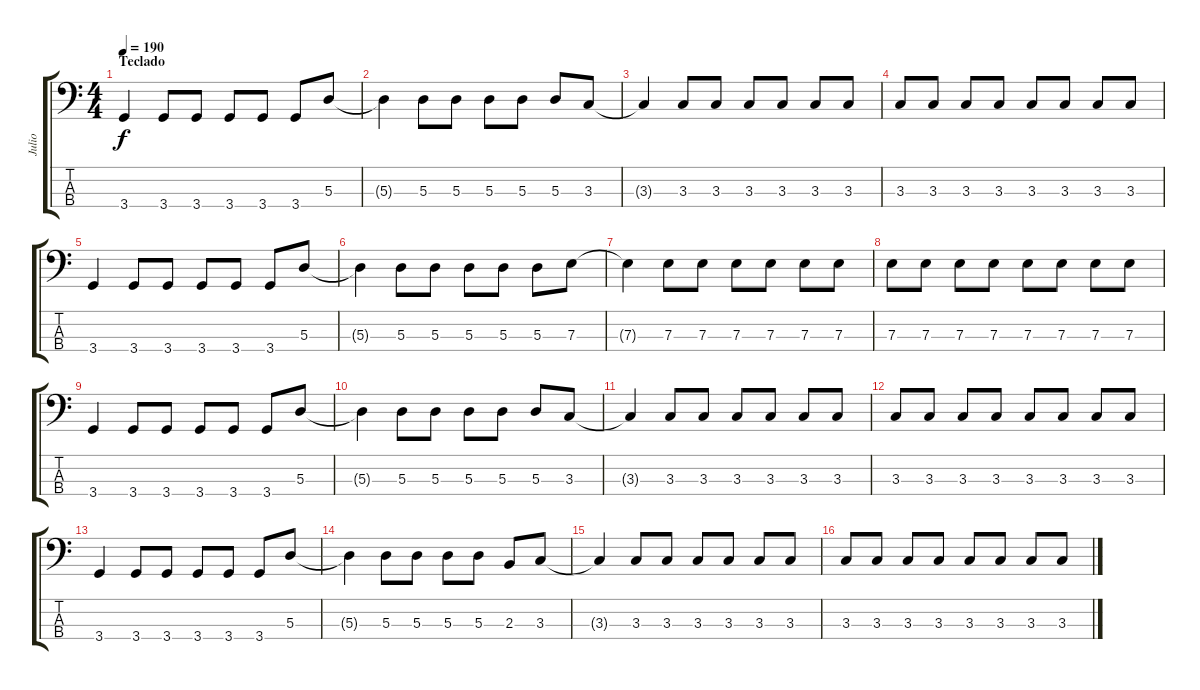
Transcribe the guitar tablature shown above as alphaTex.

\track ("Julio" "Julio") {instrument electricbassfinger}
\staff {score tabs}
\tuning (G2 D2 A1 E1) {hide}
\ts (4 4)
\section ("" "Teclado")
\tempo 190
\clef f4
\ks c
3.4.4{dy f} 3.4.8 3.4.8 3.4.8 3.4.8 3.4.8 5.3.8 |
5.3{t}.4 5.3.8 5.3.8 5.3.8 5.3.8 5.3.8 3.3.8 |
3.3{t}.4 3.3.8 3.3.8 3.3.8 3.3.8 3.3.8 3.3.8 |
3.3.8 3.3.8 3.3.8 3.3.8 3.3.8 3.3.8 3.3.8 3.3.8 |
3.4.4 3.4.8 3.4.8 3.4.8 3.4.8 3.4.8 5.3.8 |
5.3{t}.4 5.3.8 5.3.8 5.3.8 5.3.8 5.3.8 7.3.8 |
7.3{t}.4 7.3.8 7.3.8 7.3.8 7.3.8 7.3.8 7.3.8 |
7.3.8 7.3.8 7.3.8 7.3.8 7.3.8 7.3.8 7.3.8 7.3.8 |
3.4.4 3.4.8 3.4.8 3.4.8 3.4.8 3.4.8 5.3.8 |
5.3{t}.4 5.3.8 5.3.8 5.3.8 5.3.8 5.3.8 3.3.8 |
3.3{t}.4 3.3.8 3.3.8 3.3.8 3.3.8 3.3.8 3.3.8 |
3.3.8 3.3.8 3.3.8 3.3.8 3.3.8 3.3.8 3.3.8 3.3.8 |
3.4.4 3.4.8 3.4.8 3.4.8 3.4.8 3.4.8 5.3.8 |
5.3{t}.4 5.3.8 5.3.8 5.3.8 5.3.8 2.3.8 3.3.8 |
3.3{t}.4 3.3.8 3.3.8 3.3.8 3.3.8 3.3.8 3.3.8 |
3.3.8 3.3.8 3.3.8 3.3.8 3.3.8 3.3.8 3.3.8 3.3.8
